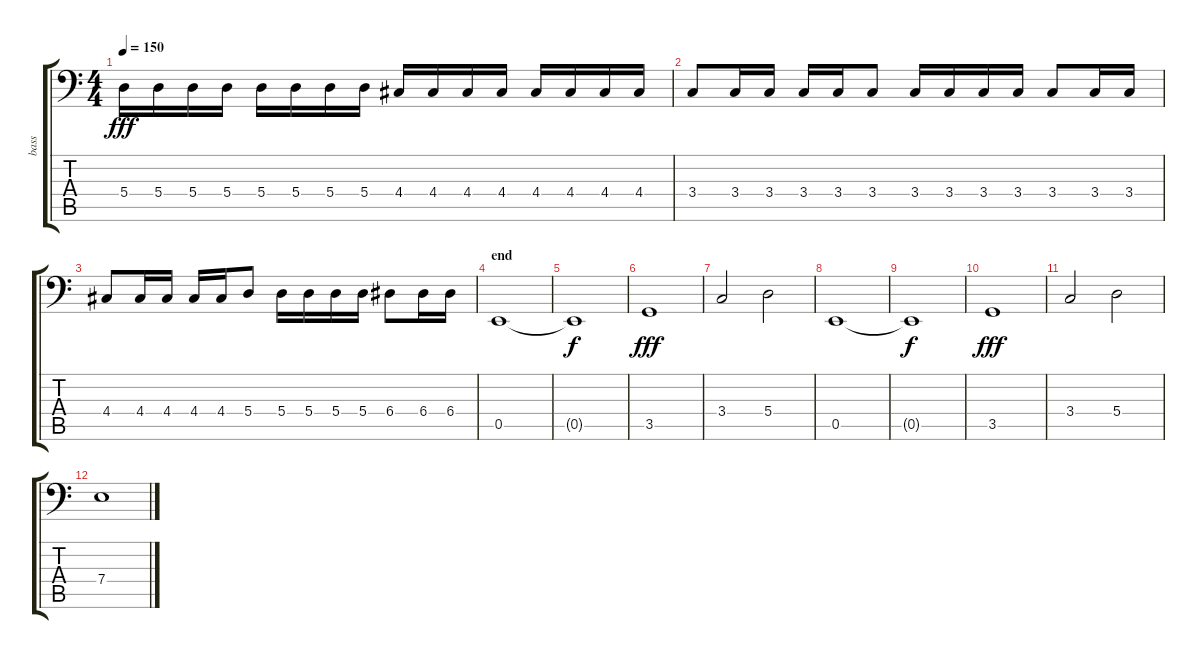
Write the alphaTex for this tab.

\track ("bass" "bass") {instrument electricbassfinger}
\staff {score tabs}
\tuning (C3 G2 D2 A1 E1 B0) {hide}
\ts (4 4)
\tempo 150
\clef f4
\ks c
5.4.16{dy fff} 5.4.16 5.4.16 5.4.16 5.4.16 5.4.16 5.4.16 5.4.16 4.4.16 4.4.16 4.4.16 4.4.16 4.4.16 4.4.16 4.4.16 4.4.16 |
3.4.8 3.4.16 3.4.16 3.4.16 3.4.16 3.4.8 3.4.16 3.4.16 3.4.16 3.4.16 3.4.8 3.4.16 3.4.16 |
4.4.8 4.4.16 4.4.16 4.4.16 4.4.16 5.4.8 5.4.16 5.4.16 5.4.16 5.4.16 6.4.8 6.4.16 6.4.16 |
\section ("" "end")
0.5.1 |
0.5{t}.1{dy f} |
3.5.1{dy fff} |
3.4.2 5.4.2 |
0.5.1 |
0.5{t}.1{dy f} |
3.5.1{dy fff} |
3.4.2 5.4.2 |
7.4.1
